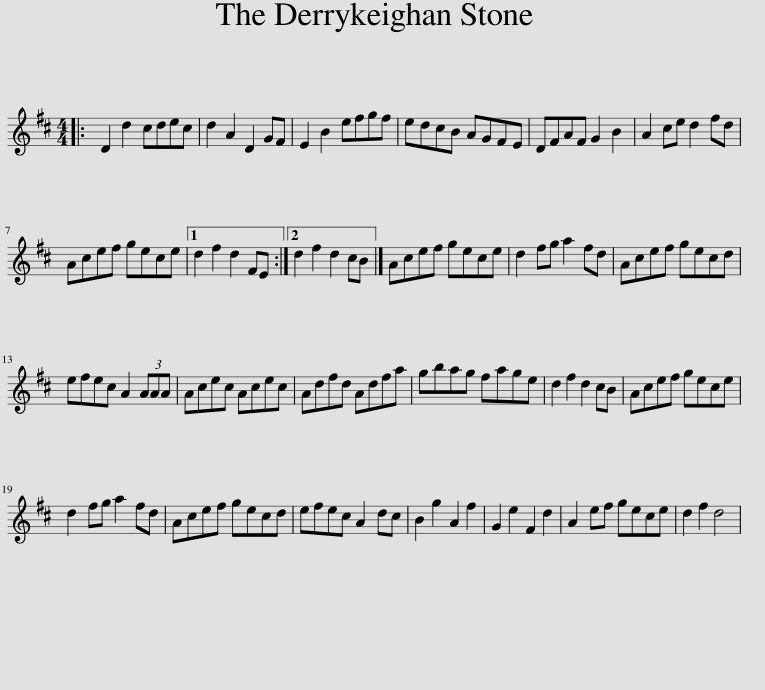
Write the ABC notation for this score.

X:1
L:1/8
M:4/4
I:linebreak $
K:D
V:1 treble
V:1
|: D2 d2 cdec | d2 A2 D2 GF | E2 B2 efgf | edcB AGFE | DFAF G2 B2 | %5
 A2 ce d2 fd |$ Acef gece |1 d2 f2 d2 FE :|2 d2 f2 d2 cB |] Acef gece | %10
 d2 fg a2 fd | Acef gecd |$ efec A2 (3AAA | Acec Acec | Adfd Adfa | %15
 gbag fage | d2 f2 d2 cB | Acef gece |$ d2 fg a2 fd | Acef gecd | %20
 efec A2 dc | B2 g2 A2 f2 | G2 e2 F2 d2 | A2 ef gece | d2 f2 d4 | %25
